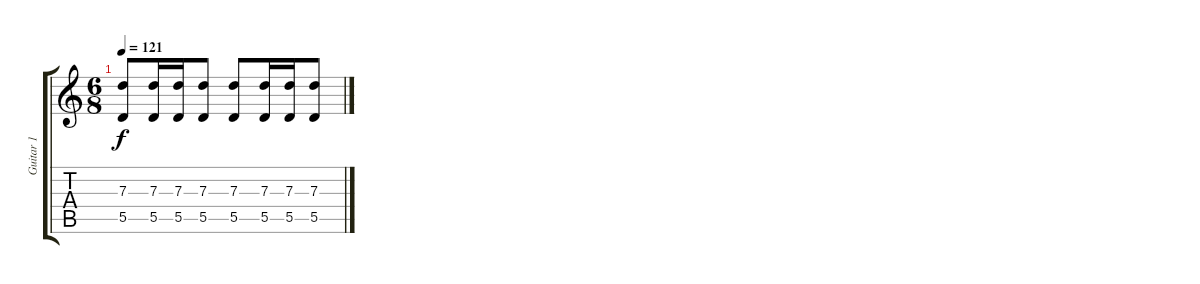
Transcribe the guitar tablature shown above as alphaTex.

\track ("Guitar 1" "Guitar 1") {instrument distortionguitar}
\staff {score tabs}
\tuning (E4 B3 G3 D3 A2 D2) {hide}
\ts (6 8)
\tempo 121
\clef g2
\ks c
(7.3 5.5).8{dy f} (7.3 5.5).16 (7.3 5.5).16 (7.3 5.5).8 (7.3 5.5).8 (7.3 5.5).16 (7.3 5.5).16 (7.3 5.5).8
